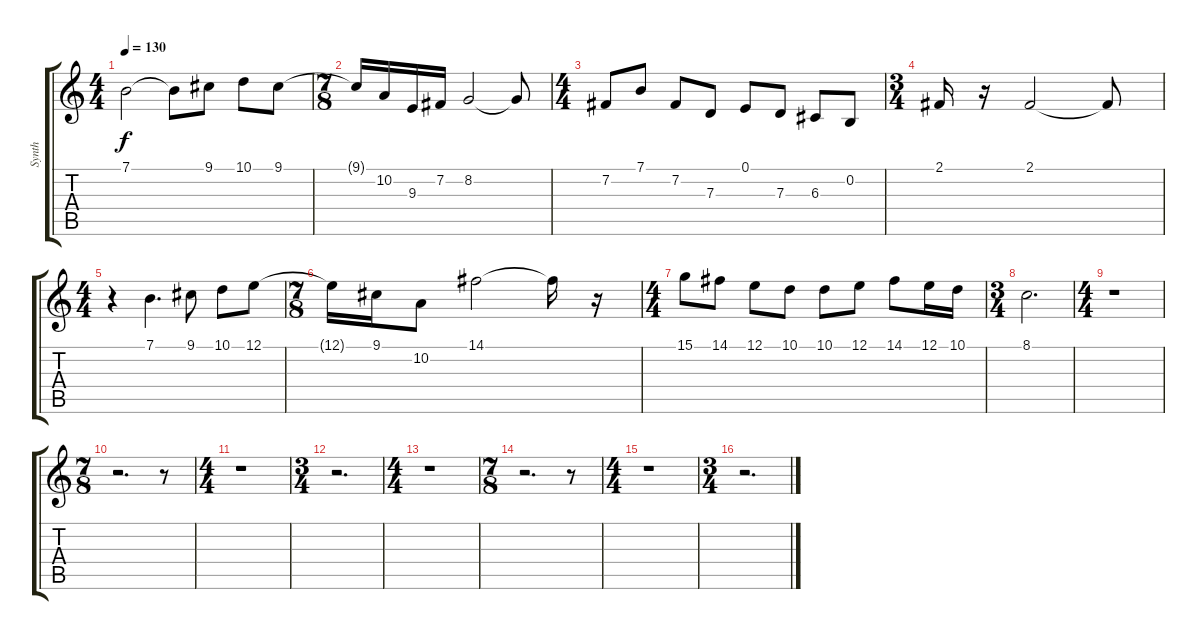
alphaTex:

\track ("Synth" "Synth") {instrument lead8bassandlead}
\staff {score tabs}
\tuning (E4 B3 G3 D3 A2 E2) {hide}
\ts (4 4)
\tempo 130
\clef g2
\ks c
7.1.2{dy f} 7.1{t}.8 9.1.8 10.1.8 9.1.8 |
\ts (7 8)
9.1{t}.16 10.2.16 9.3.16 7.2.16 8.2.2 8.2{t}.8 |
\ts (4 4)
7.2.8 7.1.8 7.2.8 7.3.8 0.1.8 7.3.8 6.3.8 0.2.8 |
\ts (3 4)
2.1.16 r.16 2.1.2 2.1{t}.8 |
\ts (4 4)
r.4 7.1.4{d} 9.1.8 10.1.8 12.1.8 |
\ts (7 8)
12.1{t}.16 9.1.16 10.2.8 14.1.2 14.1{t}.16 r.16 |
\ts (4 4)
15.1.8 14.1.8 12.1.8 10.1.8 10.1.8 12.1.8 14.1.8 12.1.16 10.1.16 |
\ts (3 4)
8.1.2{d} |
\ts (4 4)
r.1 |
\ts (7 8)
r.2{d} r.8 |
\ts (4 4)
r.1 |
\ts (3 4)
r.2{d} |
\ts (4 4)
r.1 |
\ts (7 8)
r.2{d} r.8 |
\ts (4 4)
r.1 |
\ts (3 4)
r.2{d}
